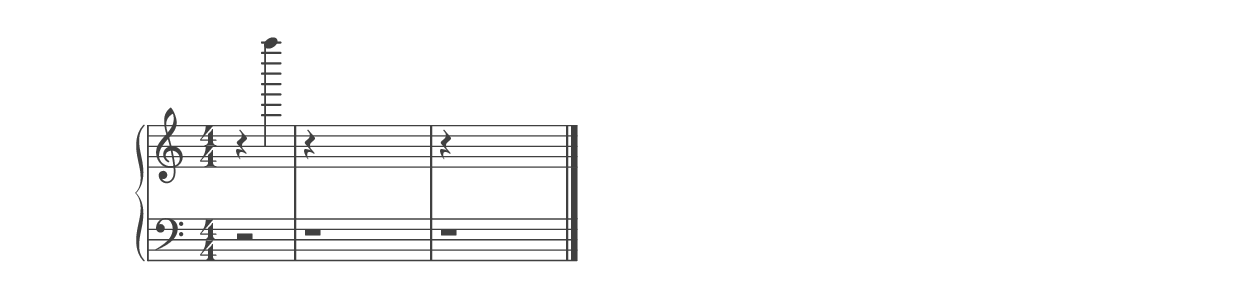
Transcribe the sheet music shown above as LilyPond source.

%% ----------------------------------------------------------------------------
%% Generated on: 2019 January 05
%% Note Name: A7
%% Octave: 7
%% Clef: treble
%% Filename: 155-85-7-treble-A7
%% ----------------------------------------------------------------------------

\version "2.19.82"

\include "../piano_note_colors.ly"

\header {
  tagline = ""
}

upper = {
  \clef treble
  \numericTimeSignature
  % treble note
  r4 a''''4
  % treble octave (hidden)
  r4 \hideNotes a''4 a'''4 a''''4
  % treble octave (hidden) repeat
  \unHideNotes
  r4 \hideNotes a''4 a'''4 a''''4
  \bar "|."
}

lower = {
  \clef bass
  \numericTimeSignature
  % bass note in color
  r2
  % bass octave (hidden)
  r1
  % bass octave (hidden) repeat
  \unHideNotes
  r1
}

\score {
  \new PianoStaff <<
    \context Score
    \applyContext #(override-color-for-all-grobs default-black)
    \time 4/4
    \partial 2
    \new Staff = upper { \upper }
    \new Staff = lower { \lower }
  >>
  \layout { }
  \midi { }
}